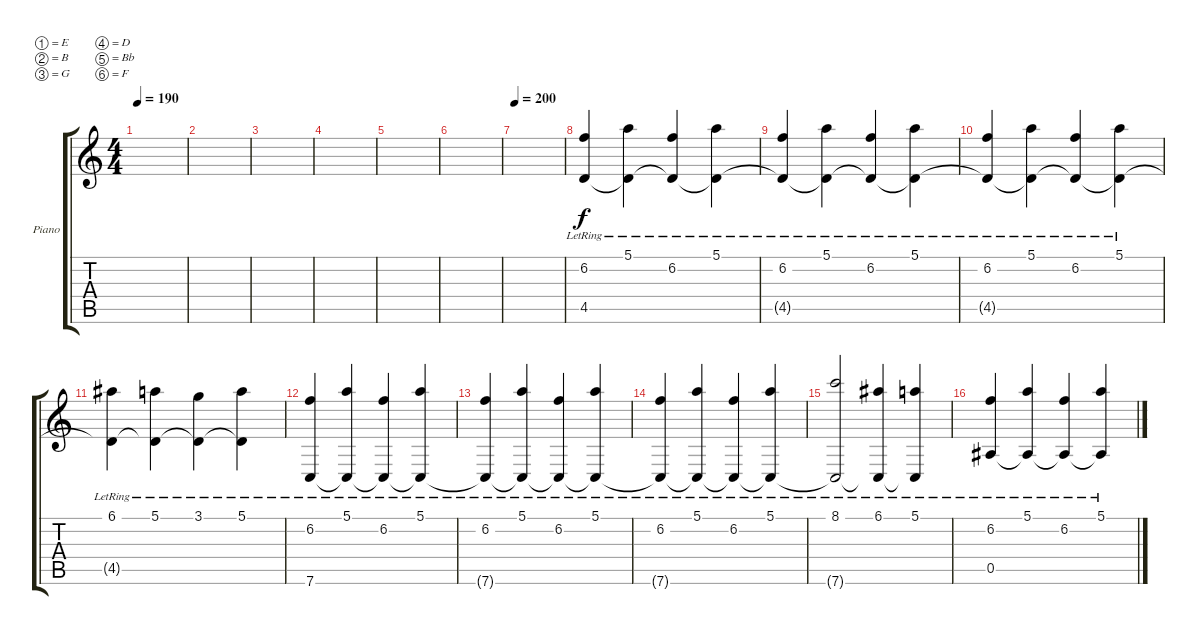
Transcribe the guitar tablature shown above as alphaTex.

\defaultSystemsLayout 4
\bracketExtendMode groupsimilarinstruments
\firstSystemTrackNameOrientation horizontal
\otherSystemsTrackNameOrientation horizontal
\track ("Piano" "Piano") {instrument acousticguitarsteel}
\staff {score tabs}
\tuning (E4 B3 G3 D3 Bb2 F1)
\ts (4 4)
\tempo 190
\clef g2
\ks c
|
|
|
|
|
|
\tempo 200
|
(6.2{lr} 4.5).4 (5.1{lr} 4.5{t}).4 (6.2{lr} 4.5{t}).4 (5.1{lr} 4.5{t}).4 |
(6.2{lr} 4.5{t}).4 (5.1{lr} 4.5{t}).4 (6.2{lr} 4.5{t}).4 (5.1{lr} 4.5{t}).4 |
(6.2{lr} 4.5{t}).4 (5.1{lr} 4.5{t}).4 (6.2{lr} 4.5{t}).4 (5.1{lr} 4.5{t}).4 |
(6.1{lr} 4.5{t}).4 (5.1{lr} 4.5{t}).4 (3.1{lr} 4.5{t}).4 (5.1{lr} 4.5{t}).4 |
(6.2{lr} 7.6).4 (5.1{lr} 7.6{t}).4 (6.2{lr} 7.6{t}).4 (5.1{lr} 7.6{t}).4 |
(6.2{lr} 7.6{t}).4 (5.1{lr} 7.6{t}).4 (6.2{lr} 7.6{t}).4 (5.1{lr} 7.6{t}).4 |
(7.6{lr t} 6.2{lr}).4 (5.1{lr} 7.6{lr t}).4 (6.2{lr} 7.6{lr t}).4 (5.1{lr} 7.6{lr t}).4 |
(8.1{lr} 7.6{t}).2 (6.1{lr} 7.6{t}).4 (5.1{lr} 7.6{t}).4 |
(6.2{lr} 0.5).4 (5.1{lr} 0.5{t}).4 (6.2{lr} 0.5{t}).4 (5.1{lr} 0.5{t}).4
